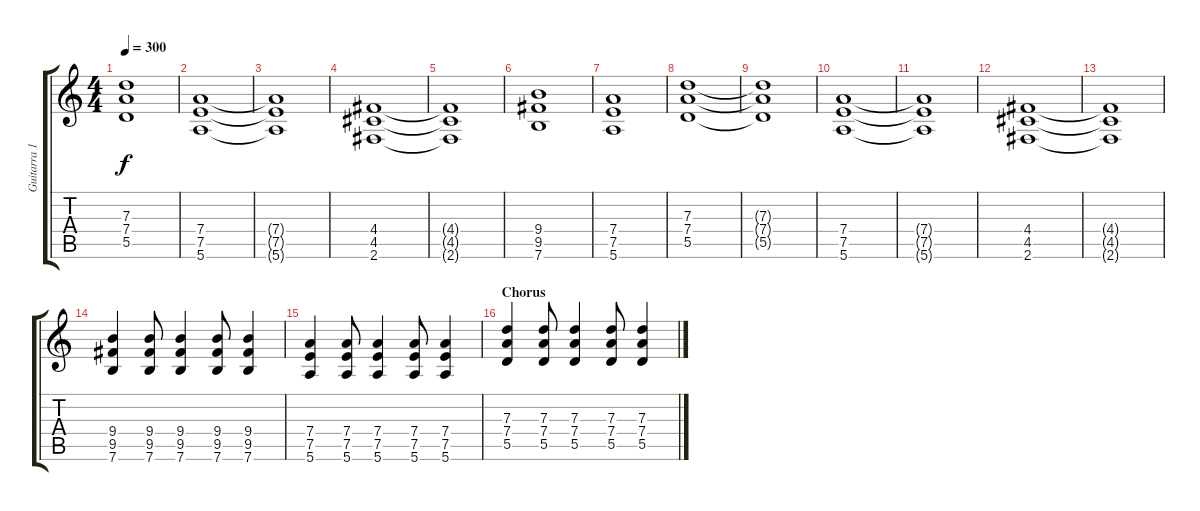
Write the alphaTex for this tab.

\track ("Guitarra 1 - Mathias" "Guitarra 1") {instrument distortionguitar}
\staff {score tabs}
\tuning (E4 B3 G3 D3 A2 E2) {hide}
\ts (4 4)
\tempo 300
\clef g2
\ks c
(7.3{t} 7.4{t} 5.5{t}).1{dy f} |
(7.4 7.5 5.6).1 |
(7.4{t} 7.5{t} 5.6{t}).1 |
(4.4 4.5 2.6).1 |
(4.4{t} 4.5{t} 2.6{t}).1 |
(9.4 9.5 7.6).1 |
(7.4 7.5 5.6).1 |
(7.3 7.4 5.5).1 |
(7.3{t} 7.4{t} 5.5{t}).1 |
(7.4 7.5 5.6).1 |
(7.4{t} 7.5{t} 5.6{t}).1 |
(4.4 4.5 2.6).1 |
(4.4{t} 4.5{t} 2.6{t}).1 |
(9.4 9.5 7.6).4 (9.4 9.5 7.6).8 (9.4 9.5 7.6).4 (9.4 9.5 7.6).8 (9.4 9.5 7.6).4 |
(7.4 7.5 5.6).4 (7.4 7.5 5.6).8 (7.4 7.5 5.6).4 (7.4 7.5 5.6).8 (7.4 7.5 5.6).4 |
\section ("" "Chorus")
(7.3 7.4 5.5).4 (7.3 7.4 5.5).8 (7.3 7.4 5.5).4 (7.3 7.4 5.5).8 (7.3 7.4 5.5).4
